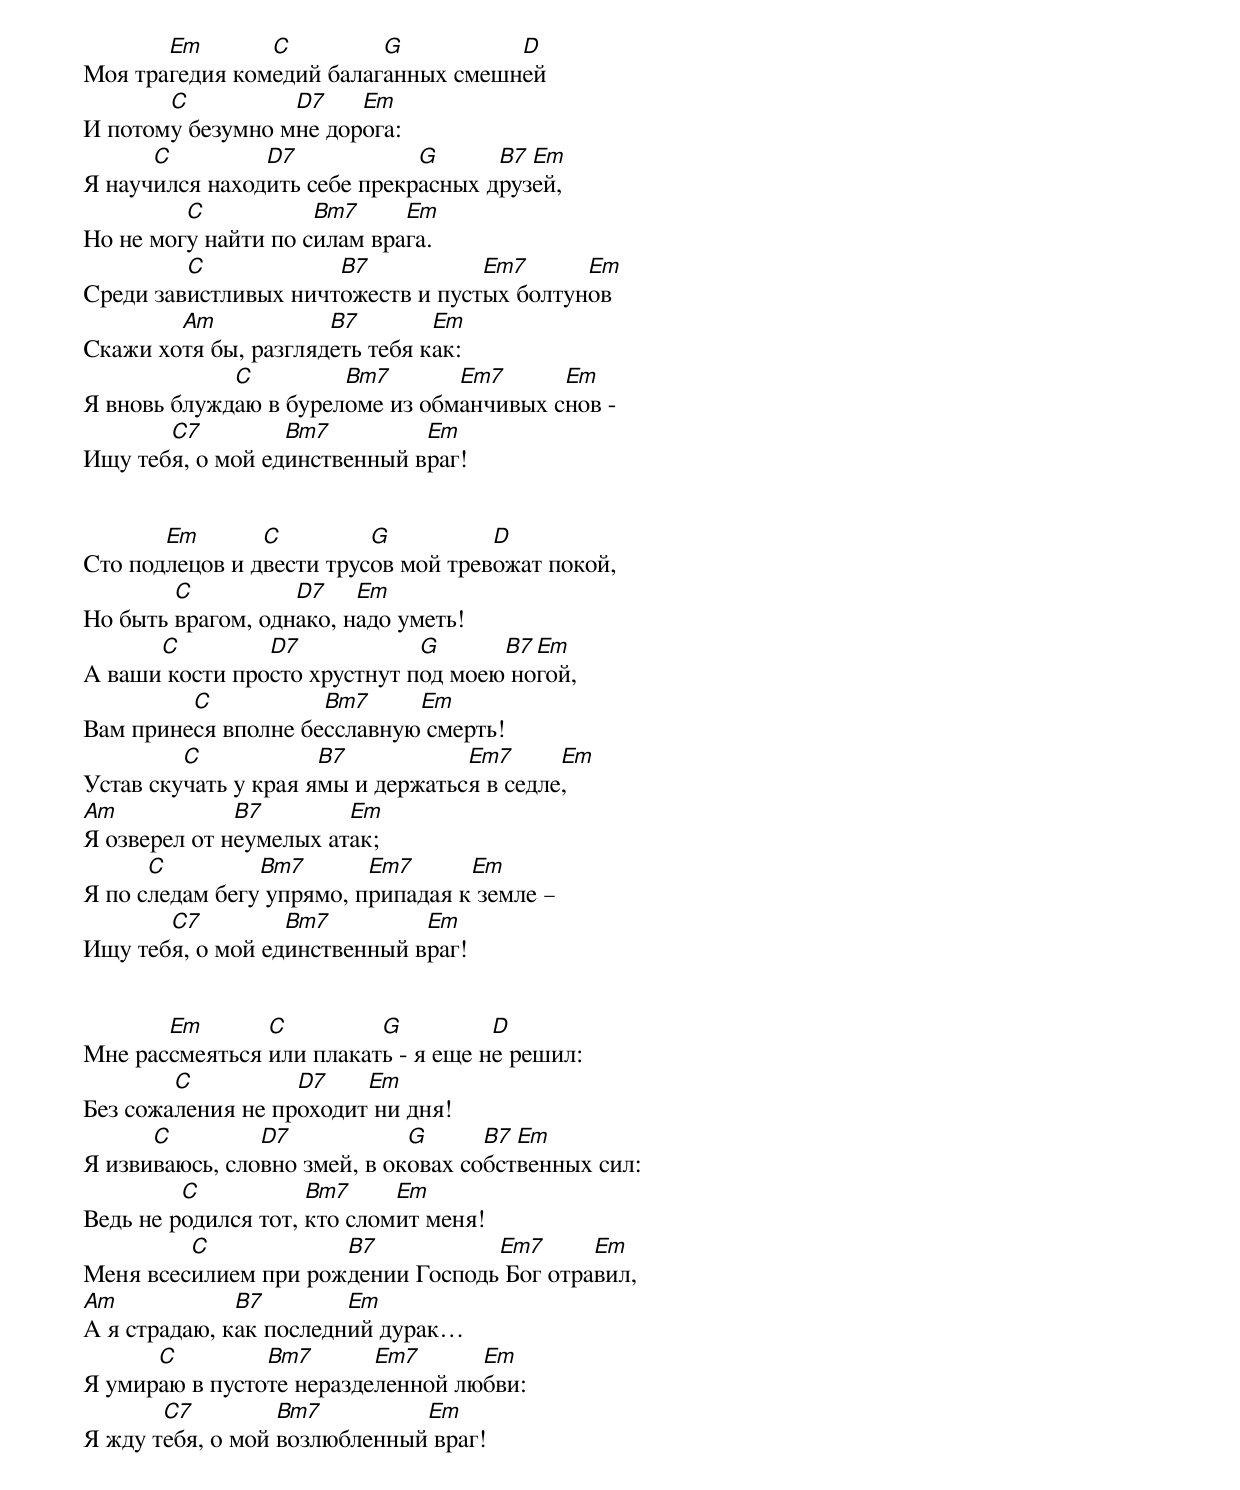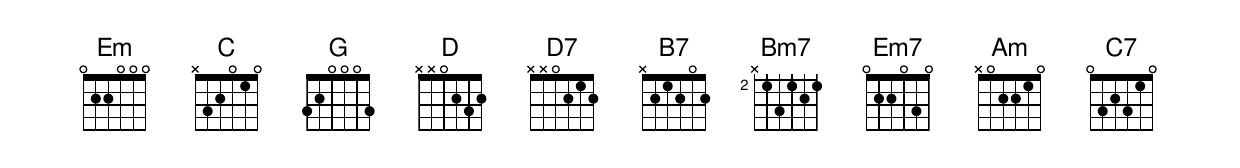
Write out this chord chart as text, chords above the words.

       Em       C         G          D
Моя трагедия комедий балаганных смешней
       C          D7    Em
И потому безумно мне дорога:
      C         D7            G      B7 Em
Я научился находить себе прекрасных друзей,
         C           Bm7     Em
Но не могу найти по силам врага.
         C            B7           Em7      Em
Среди завистливых ничтожеств и пустых болтунов
        Am            B7        Em
Скажи хотя бы, разглядеть тебя как:
             C         Bm7       Em7      Em
Я вновь блуждаю в буреломе из обманчивых снов -
       C7         Bm7         Em
Ищу тебя, о мой единственный враг!


       Em       C         G          D
Сто подлецов и двести трусов мой тревожат покой,
	C          D7    Em
Но быть врагом, однако, надо уметь!
      C         D7            G      B7 Em
А ваши кости просто хрустнут под моею ногой,
         C           Bm7     Em
Вам принеся вполне бесславную смерть!
         C            B7           Em7      Em
Устав скучать у края ямы и держаться в седле,
Am            B7        Em
Я озверел от неумелых атак;
      C         Bm7       Em7      Em
Я по следам бегу упрямо, припадая к земле –
       C7         Bm7         Em
Ищу тебя, о мой единственный враг!


       Em       C         G          D
Мне рассмеяться или плакать - я еще не решил:
	C          D7    Em
Без сожаления не проходит ни дня!
      C         D7            G      B7 Em
Я извиваюсь, словно змей, в оковах собственных сил:
         C           Bm7     Em
Ведь не родился тот, кто сломит меня!
         C            B7           Em7      Em
Меня всесилием при рождении Господь Бог отравил,
Am            B7        Em
А я страдаю, как последний дурак…
      C         Bm7       Em7      Em
Я умираю в пустоте неразделенной любви:
       C7         Bm7         Em
Я жду тебя, о мой возлюбленный враг!
